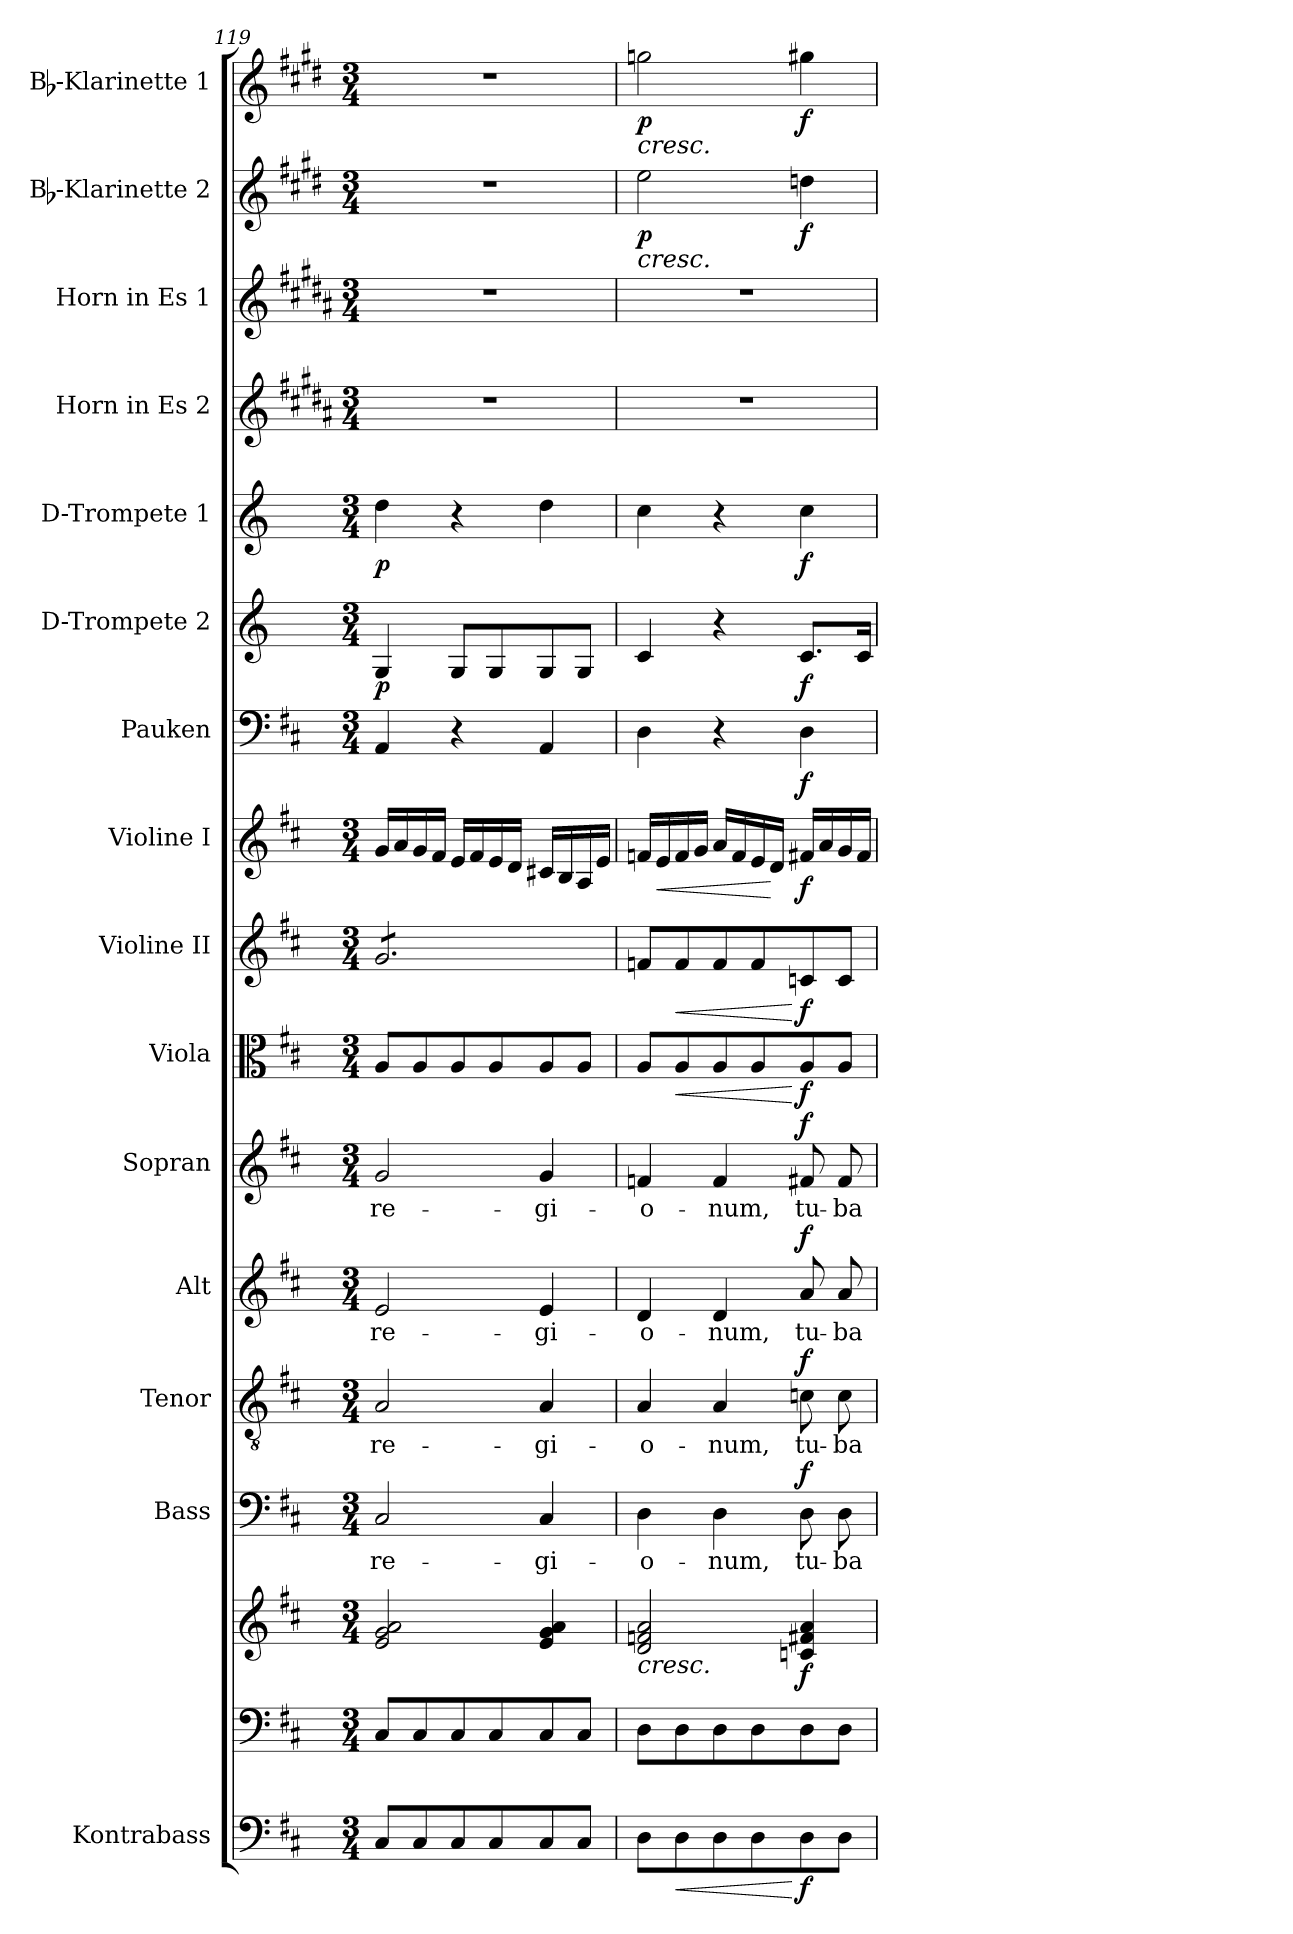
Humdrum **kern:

**kern	**dynam	**kern	**kern	**dynam	**kern	**text	**dynam	**kern	**text	**dynam	**kern	**text	**dynam	**kern	**text	**dynam	**kern	**dynam	**kern	**dynam	**kern	**dynam	**kern	**dynam	**kern	**dynam	**kern	**dynam	**kern	**kern	**kern	**dynam	**kern	**dynam
*part16	*part16	*part15	*part15	*part15	*part14	*part14	*part14	*part13	*part13	*part13	*part12	*part12	*part12	*part11	*part11	*part11	*part10	*part10	*part9	*part9	*part8	*part8	*part7	*part7	*part6	*part6	*part5	*part5	*part4	*part3	*part2	*part2	*part1	*part1
*staff17	*staff17	*staff16	*staff15	*staff15/16	*staff14	*staff14	*staff14	*staff13	*staff13	*staff13	*staff12	*staff12	*staff12	*staff11	*staff11	*staff11	*staff10	*staff10	*staff9	*staff9	*staff8	*staff8	*staff7	*staff7	*staff6	*staff6	*staff5	*staff5	*staff4	*staff3	*staff2	*staff2	*staff1	*staff1
*I"Kontrabass	*	*	*	*	*I"Bass	*	*	*I"Tenor	*	*	*I"Alt	*	*	*I"Sopran	*	*	*I"Viola	*	*I"Violine II	*	*I"Violine I	*	*I"Pauken	*	*I"D-Trompete 2	*	*I"D-Trompete 1	*	*I"Horn in Es 2	*I"Horn in Es 1	*I"Bb-Klarinette 2	*	*I"Bb-Klarinette 1	*
*I'Kb.	*	*	*	*	*I'B.	*	*	*I'T.	*	*	*I'A.	*	*	*I'S.	*	*	*I'Vla.	*	*I'Vl. II	*	*I'Vl. I	*	*I'Pk.	*	*I'D Trp. 2	*	*I'D Trp. 1	*	*	*	*I'Bb Kl. 2	*	*I'Bb Kl. 1	*
*clefF4	*	*clefF4	*clefG2	*	*clefF4	*	*	*clefGv2	*	*	*clefG2	*	*	*clefG2	*	*	*clefC3	*	*clefG2	*	*clefG2	*	*clefF4	*	*clefG2	*	*clefG2	*	*clefG2	*clefG2	*clefG2	*	*clefG2	*
*ITrd7c12	*	*	*	*	*	*	*	*	*	*	*	*	*	*	*	*	*	*	*	*	*	*	*	*	*ITrd-1c-2	*	*ITrd-1c-2	*	*ITrd5c9	*ITrd5c9	*ITrd1c2	*	*ITrd1c2	*
*k[f#c#]	*	*k[f#c#]	*k[f#c#]	*	*k[f#c#]	*	*	*k[f#c#]	*	*	*k[f#c#]	*	*	*k[f#c#]	*	*	*k[f#c#]	*	*k[f#c#]	*	*k[f#c#]	*	*k[f#c#]	*	*k[f#c#]	*	*k[f#c#]	*	*k[f#c#]	*k[f#c#]	*k[f#c#]	*	*k[f#c#]	*
*D:	*	*D:	*D:	*	*D:	*	*	*D:	*	*	*D:	*	*	*D:	*	*	*D:	*	*D:	*	*D:	*	*D:	*	*D:	*	*D:	*	*D:	*D:	*D:	*	*D:	*
*M3/4	*	*M3/4	*M3/4	*	*M3/4	*	*	*M3/4	*	*	*M3/4	*	*	*M3/4	*	*	*M3/4	*	*M3/4	*	*M3/4	*	*M3/4	*	*M3/4	*	*M3/4	*	*M3/4	*M3/4	*M3/4	*	*M3/4	*
=119	=119	=119	=119	=119	=119	=119	=119	=119	=119	=119	=119	=119	=119	=119	=119	=119	=119	=119	=119	=119	=119	=119	=119	=119	=119	=119	=119	=119	=119	=119	=119	=119	=119	=119
!	!	!	!	!	!	!LO:LY:b	!	!	!LO:LY:b	!	!	!LO:LY:b	!	!	!LO:LY:b	!	!	!	!	!	!	!	!	!	!	!LO:DY:b	!	!LO:DY:b	!	!	!	!	!	!
*	*	*	*	*	*	*	*	*	*	*	*	*	*	*	*	*	*	*	*tremolo	*	*	*	*	*	*	*	*	*	*	*	*	*	*	*
8CC#/L	.	8C#/L	2e/ 2g/ 2a/	.	2C#/	re-	.	2A/	re-	.	2e/	re-	.	2g/	re-	.	8A/L	.	8g/L	.	16g/LL	.	4AA/	.	4A/	p	4ee\	p	2.r	2.r	2.r	.	2.r	.
.	.	.	.	.	.	.	.	.	.	.	.	.	.	.	.	.	.	.	.	.	16a/	.	.	.	.	.	.	.	.	.	.	.	.	.
8CC#/	.	8C#/	.	.	.	.	.	.	.	.	.	.	.	.	.	.	8A/	.	8g/	.	16g/	.	.	.	.	.	.	.	.	.	.	.	.	.
.	.	.	.	.	.	.	.	.	.	.	.	.	.	.	.	.	.	.	.	.	16f#/JJ	.	.	.	.	.	.	.	.	.	.	.	.	.
8CC#/	.	8C#/	.	.	.	.	.	.	.	.	.	.	.	.	.	.	8A/	.	8g/	.	16e/LL	.	4r	.	8A/L	.	4r	.	.	.	.	.	.	.
.	.	.	.	.	.	.	.	.	.	.	.	.	.	.	.	.	.	.	.	.	16f#/	.	.	.	.	.	.	.	.	.	.	.	.	.
8CC#/	.	8C#/	.	.	.	.	.	.	.	.	.	.	.	.	.	.	8A/	.	8g/	.	16e/	.	.	.	8A/	.	.	.	.	.	.	.	.	.
.	.	.	.	.	.	.	.	.	.	.	.	.	.	.	.	.	.	.	.	.	16d/JJ	.	.	.	.	.	.	.	.	.	.	.	.	.
!	!	!	!	!	!	!LO:LY:b	!	!	!LO:LY:b	!	!	!LO:LY:b	!	!	!LO:LY:b	!	!	!	!	!	!	!	!	!	!	!	!	!	!	!	!	!	!	!
8CC#/	.	8C#/	4e/ 4g/ 4a/	.	4C#/	-gi-	.	4A/	-gi-	.	4e/	-gi-	.	4g/	-gi-	.	8A/	.	8g/	.	16c#X/LL	.	4AA/	.	8A/	.	4ee\	.	.	.	.	.	.	.
.	.	.	.	.	.	.	.	.	.	.	.	.	.	.	.	.	.	.	.	.	16B/	.	.	.	.	.	.	.	.	.	.	.	.	.
8CC#/J	.	8C#/J	.	.	.	.	.	.	.	.	.	.	.	.	.	.	8A/J	.	8g/J	.	16A/	.	.	.	8A/J	.	.	.	.	.	.	.	.	.
*	*	*	*	*	*	*	*	*	*	*	*	*	*	*	*	*	*	*	*Xtremolo	*	*	*	*	*	*	*	*	*	*	*	*	*	*	*
.	.	.	.	.	.	.	.	.	.	.	.	.	.	.	.	.	.	.	.	.	16e/JJ	.	.	.	.	.	.	.	.	.	.	.	.	.
=120	=120	=120	=120	=120	=120	=120	=120	=120	=120	=120	=120	=120	=120	=120	=120	=120	=120	=120	=120	=120	=120	=120	=120	=120	=120	=120	=120	=120	=120	=120	=120	=120	=120	=120
!	!	!	!	!LO:HP:b	!	!LO:LY:b	!	!	!LO:LY:b	!	!	!LO:LY:b	!	!	!LO:LY:b	!	!	!	!	!	!	!	!	!	!	!	!	!	!	!	!	!LO:HP:b	!	!LO:HP:b
!	!	!	!	!	!	!	!	!	!	!	!	!	!	!	!	!	!	!	!	!	!	!	!	!	!	!	!	!	!	!	!	!LO:DY:n=1:b	!	!LO:DY:n=1:b
8DD\L	.	8D\L	2d/ 2fn/ 2a/	<	4D\	-o-	.	4A/	-o-	.	4d/	-o-	.	4fn/	-o-	.	8A/L	.	8fn/L	.	16fn/LL	.	4D\	.	4d/	.	4dd\	.	2.r	2.r	2dd\	< p	2ffn\	< p
!	!	!	!	!	!	!	!	!	!	!	!	!	!	!	!	!	!	!	!	!	!	!LO:HP:b	!	!	!	!	!	!	!	!	!	!	!	!
.	.	.	.	.	.	.	.	.	.	.	.	.	.	.	.	.	.	.	.	.	16e/	<	.	.	.	.	.	.	.	.	.	.	.	.
!	!LO:HP:b	!	!	!	!	!	!	!	!	!	!	!	!	!	!	!	!	!LO:HP:b	!	!LO:HP:b	!	!	!	!	!	!	!	!	!	!	!	!	!	!
8DD\	<	8D\	.	.	.	.	.	.	.	.	.	.	.	.	.	.	8A/	<	8f/	<	16f/	.	.	.	.	.	.	.	.	.	.	.	.	.
.	.	.	.	.	.	.	.	.	.	.	.	.	.	.	.	.	.	.	.	.	16g/JJ	.	.	.	.	.	.	.	.	.	.	.	.	.
!	!	!	!	!	!	!LO:LY:b	!	!	!LO:LY:b	!	!	!LO:LY:b	!	!	!LO:LY:b	!	!	!	!	!	!	!	!	!	!	!	!	!	!	!	!	!	!	!
8DD\	.	8D\	.	.	4D\	-num,	.	4A/	-num,	.	4d/	-num,	.	4f/	-num,	.	8A/	.	8f/	.	16a/LL	.	4r	.	4r	.	4r	.	.	.	.	.	.	.
.	.	.	.	.	.	.	.	.	.	.	.	.	.	.	.	.	.	.	.	.	16f/	.	.	.	.	.	.	.	.	.	.	.	.	.
8DD\	.	8D\	.	.	.	.	.	.	.	.	.	.	.	.	.	.	8A/	.	8f/	.	16e/	.	.	.	.	.	.	.	.	.	.	.	.	.
.	.	.	.	.	.	.	.	.	.	.	.	.	.	.	.	.	.	.	.	.	16d/JJ	[	.	.	.	.	.	.	.	.	.	.	.	.
!	!LO:DY:n=1:b	!	!	!LO:DY:b	!	!LO:LY:b	!LO:DY:a	!	!LO:LY:b	!LO:DY:a	!	!LO:LY:b	!LO:DY:a	!	!LO:LY:b	!LO:DY:a	!	!LO:DY:n=1:b	!	!LO:DY:n=1:b	!	!LO:DY:b	!	!LO:DY:b	!	!LO:DY:b	!	!LO:DY:b	!	!	!	!LO:DY:n=2:b	!	!LO:DY:n=2:b
8DD\	[ f	8D\	4cn/ 4f#X/ 4a/	f	8D\	tu-	f	8cn\	tu-	f	8a/	tu-	f	8f#X/	tu-	f	8A/	[ f	8cn/	[ f	16f#X/LL	f	4D\	f	8.d/L	f	4dd\	f	.	.	4ccn\	f	4ff#X\	f
.	.	.	.	.	.	.	.	.	.	.	.	.	.	.	.	.	.	.	.	.	16a/	.	.	.	.	.	.	.	.	.	.	.	.	.
!	!	!	!	!	!	!LO:LY:b	!	!	!LO:LY:b	!	!	!LO:LY:b	!	!	!LO:LY:b	!	!	!	!	!	!	!	!	!	!	!	!	!	!	!	!	!	!	!
8DD\J	.	8D\J	.	.	8D\	-ba	.	8c\	-ba	.	8a/	-ba	.	8f#/	-ba	.	8A/J	.	8c/J	.	16g/	.	.	.	.	.	.	.	.	.	.	.	.	.
.	.	.	.	.	.	.	.	.	.	.	.	.	.	.	.	.	.	.	.	.	16f#/JJ	.	.	.	16d/Jk	.	.	.	.	.	.	.	.	.
.	.	.	.	[	.	.	.	.	.	.	.	.	.	.	.	.	.	.	.	.	.	.	.	.	.	.	.	.	.	.	.	[	.	[
=	=	=	=	=	=	=	=	=	=	=	=	=	=	=	=	=	=	=	=	=	=	=	=	=	=	=	=	=	=	=	=	=	=	=
*-	*-	*-	*-	*-	*-	*-	*-	*-	*-	*-	*-	*-	*-	*-	*-	*-	*-	*-	*-	*-	*-	*-	*-	*-	*-	*-	*-	*-	*-	*-	*-	*-	*-	*-
